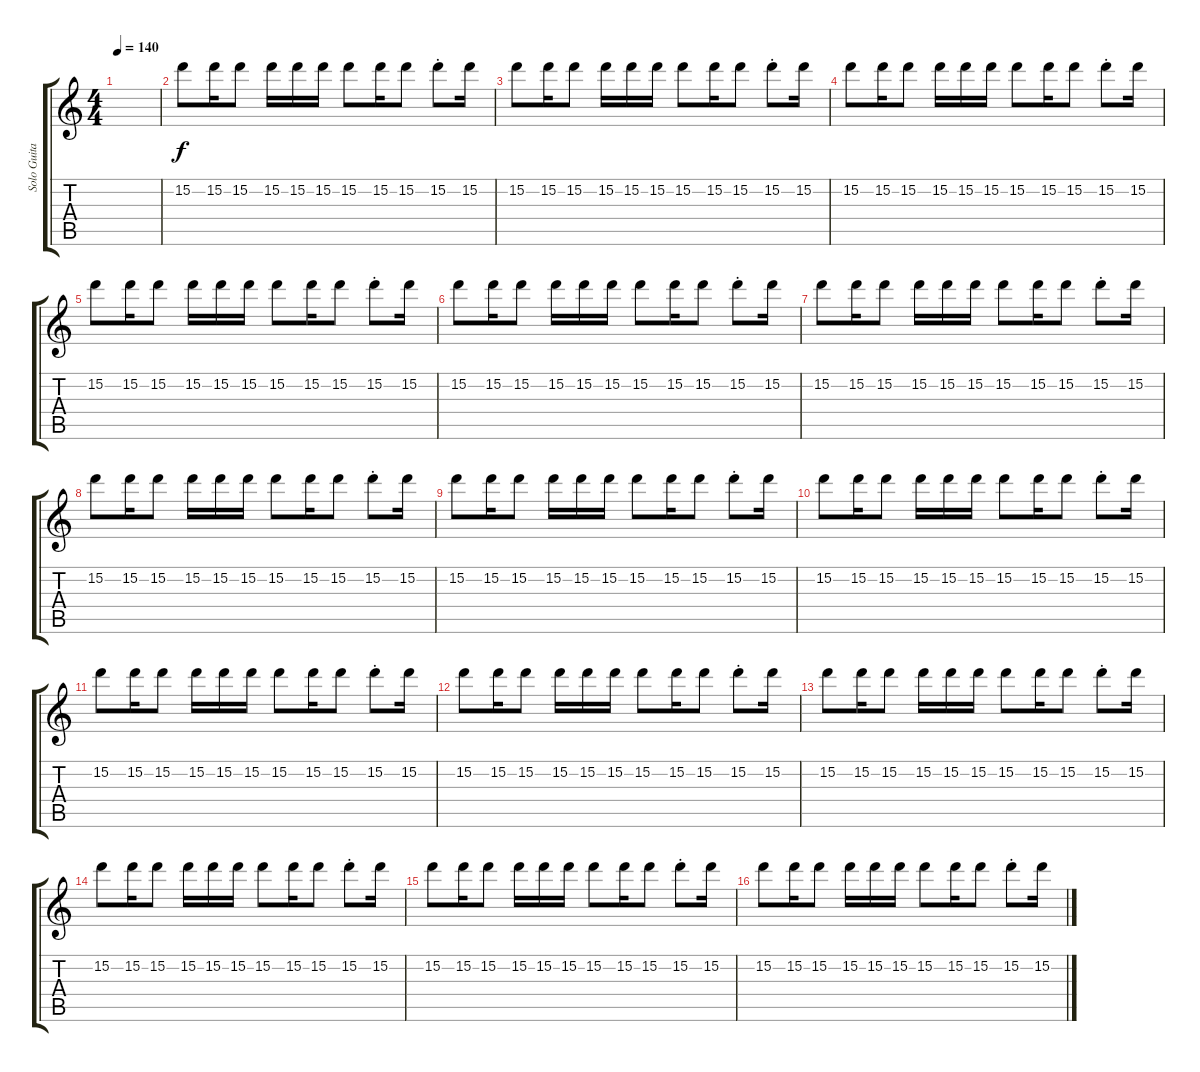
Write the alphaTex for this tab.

\track ("Solo Guitar1 - John Frusciante" "Solo Guita") {instrument electricguitarjazz}
\staff {score tabs}
\tuning (E4 B3 G3 D3 A2 E2) {hide}
\ts (4 4)
\tempo 140
\clef g2
\ks c
|
15.2.8 15.2.16 15.2.8 15.2.16 15.2.16 15.2.16 15.2.8 15.2.16 15.2.8 15.2{st}.8 15.2.16 |
15.2.8 15.2.16 15.2.8 15.2.16 15.2.16 15.2.16 15.2.8 15.2.16 15.2.8 15.2{st}.8 15.2.16 |
15.2.8 15.2.16 15.2.8 15.2.16 15.2.16 15.2.16 15.2.8 15.2.16 15.2.8 15.2{st}.8 15.2.16 |
15.2.8 15.2.16 15.2.8 15.2.16 15.2.16 15.2.16 15.2.8 15.2.16 15.2.8 15.2{st}.8 15.2.16 |
15.2.8 15.2.16 15.2.8 15.2.16 15.2.16 15.2.16 15.2.8 15.2.16 15.2.8 15.2{st}.8 15.2.16 |
15.2.8 15.2.16 15.2.8 15.2.16 15.2.16 15.2.16 15.2.8 15.2.16 15.2.8 15.2{st}.8 15.2.16 |
15.2.8 15.2.16 15.2.8 15.2.16 15.2.16 15.2.16 15.2.8 15.2.16 15.2.8 15.2{st}.8 15.2.16 |
15.2.8 15.2.16 15.2.8 15.2.16 15.2.16 15.2.16 15.2.8 15.2.16 15.2.8 15.2{st}.8 15.2.16 |
15.2.8 15.2.16 15.2.8 15.2.16 15.2.16 15.2.16 15.2.8 15.2.16 15.2.8 15.2{st}.8 15.2.16 |
15.2.8 15.2.16 15.2.8 15.2.16 15.2.16 15.2.16 15.2.8 15.2.16 15.2.8 15.2{st}.8 15.2.16 |
15.2.8 15.2.16 15.2.8 15.2.16 15.2.16 15.2.16 15.2.8 15.2.16 15.2.8 15.2{st}.8 15.2.16 |
15.2.8 15.2.16 15.2.8 15.2.16 15.2.16 15.2.16 15.2.8 15.2.16 15.2.8 15.2{st}.8 15.2.16 |
15.2.8 15.2.16 15.2.8 15.2.16 15.2.16 15.2.16 15.2.8 15.2.16 15.2.8 15.2{st}.8 15.2.16 |
15.2.8 15.2.16 15.2.8 15.2.16 15.2.16 15.2.16 15.2.8 15.2.16 15.2.8 15.2{st}.8 15.2.16 |
15.2.8 15.2.16 15.2.8 15.2.16 15.2.16 15.2.16 15.2.8 15.2.16 15.2.8 15.2{st}.8 15.2.16
